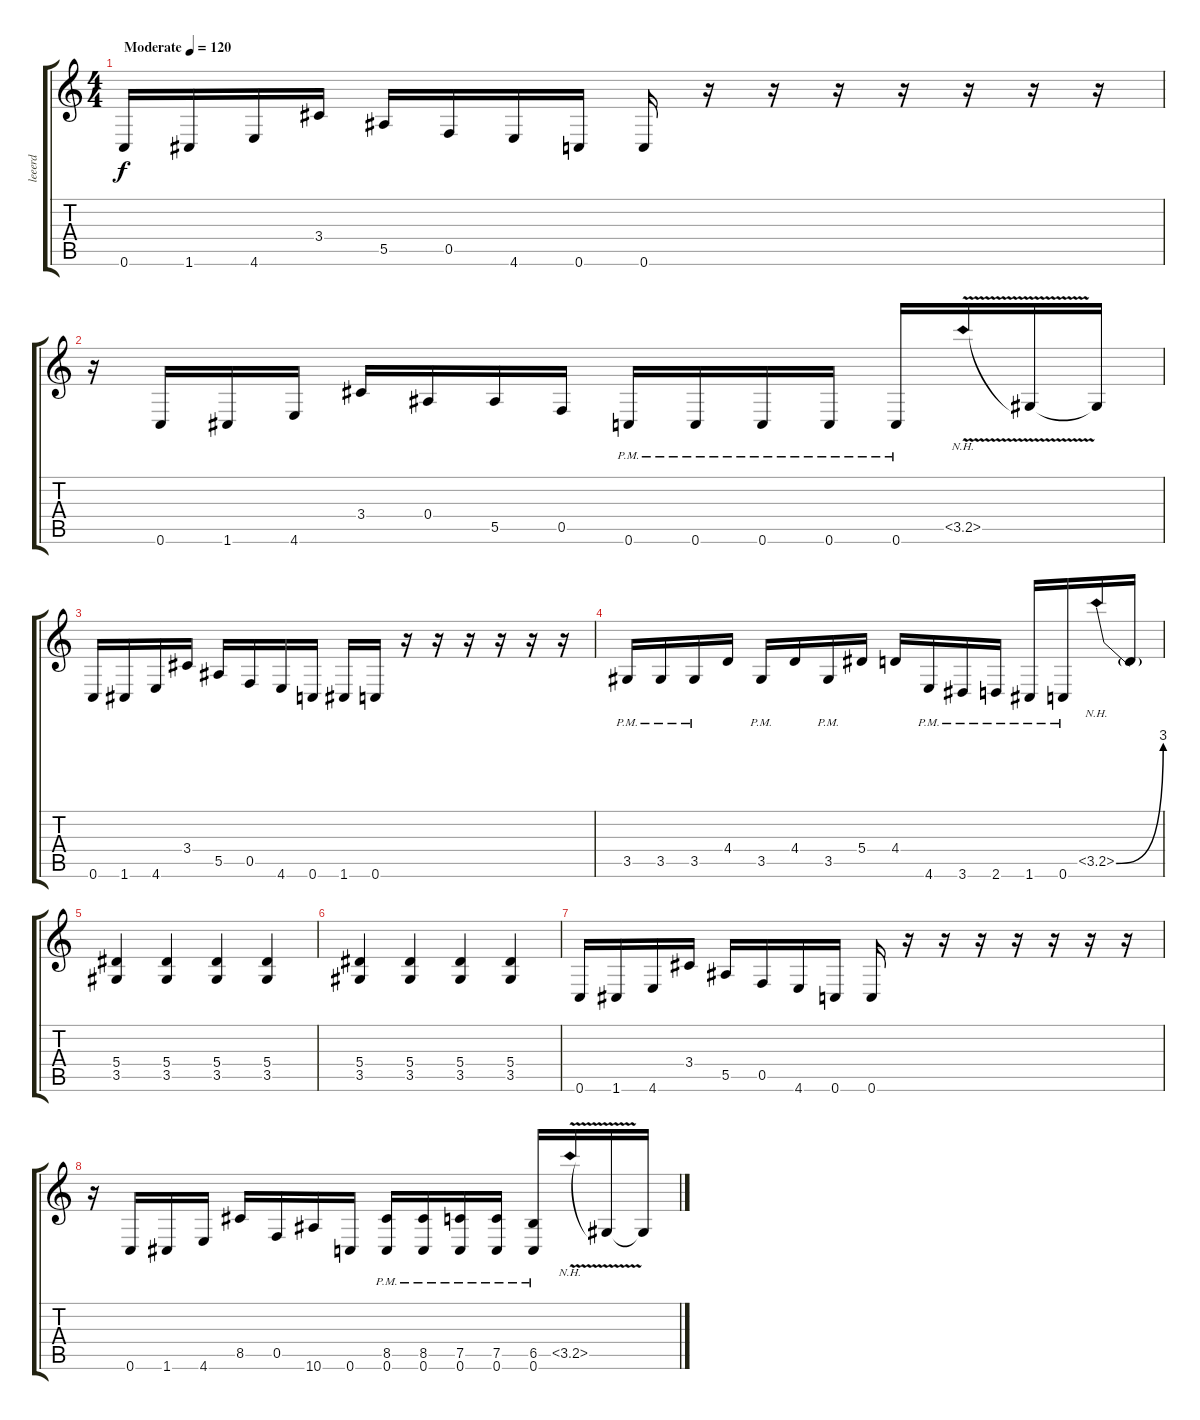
\track ("leeerd" "leeerd") {instrument distortionguitar}
\staff {score tabs}
\tuning (C4 G3 Eb3 Bb2 F2 C2) {hide}
\ts (4 4)
\tempo (120 "Moderate")
\clef g2
\ks c
0.6.16{dy f instrument distortionguitar} 1.6.16 4.6.16 3.4.16 5.5.16 0.5.16 4.6.16 0.6.16 0.6.16 r.16 r.16 r.16 r.16 r.16 r.16 r.16 |
r.16 0.6.16 1.6.16 4.6.16 3.4.16 0.4.16 5.5.16 0.5.16 0.6{pm}.16 0.6{pm}.16 0.6{pm}.16 0.6{pm}.16 0.6{pm}.16 3.5{nh v}.16 3.5{t}.16 3.5{t}.16 |
0.6.16 1.6.16 4.6.16 3.4.16 5.5.16 0.5.16 4.6.16 0.6.16 1.6.16 0.6.16 r.16 r.16 r.16 r.16 r.16 r.16 |
3.5{pm}.16 3.5{pm}.16 3.5{pm}.16 4.4.16 3.5{pm}.16 4.4.16 3.5{pm}.16 5.4.16 4.4.16 4.6{pm}.16 3.6{pm}.16 2.6{pm}.16 1.6{pm}.16 0.6{pm}.16 3.5{be (bend 0 0 60 12) nh}.16 3.5{t}.16 |
(5.4 3.5).4 (5.4 3.5).4 (5.4 3.5).4 (5.4 3.5).4 |
(5.4 3.5).4 (5.4 3.5).4 (5.4 3.5).4 (5.4 3.5).4 |
0.6.16 1.6.16 4.6.16 3.4.16 5.5.16 0.5.16 4.6.16 0.6.16 0.6.16 r.16 r.16 r.16 r.16 r.16 r.16 r.16 |
r.16 0.6.16 1.6.16 4.6.16 8.5.16 0.5.16 10.6.16 0.6.16 (8.5{pm} 0.6{pm}).16 (8.5{pm} 0.6{pm}).16 (7.5{pm} 0.6{pm}).16 (7.5{pm} 0.6{pm}).16 (6.5{pm} 0.6{pm}).16 3.5{nh v}.16 3.5{t}.16 3.5{t}.16
